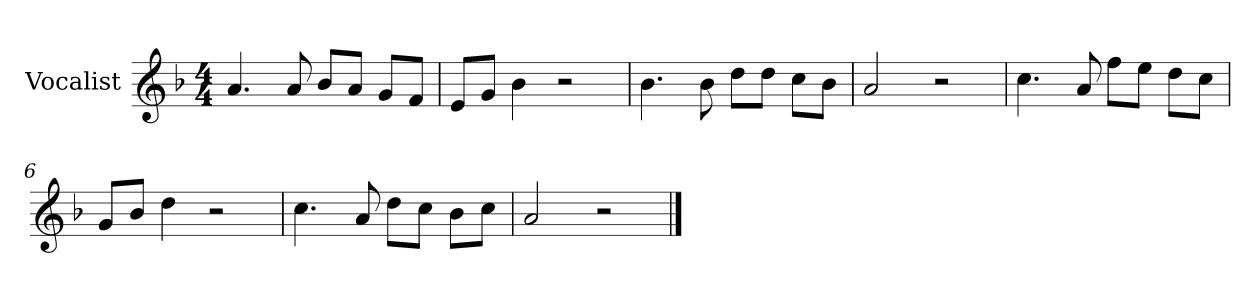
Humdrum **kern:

**kern
*part1
*staff1
*I"Vocalist
*k[b-]
*F:
*M4/4
=1
4.a
8a
8b-L
8aJ
8gL
8fJ
=2
8eL
8gJ
4b-
2r
=3
4.b-
8b-
8ddL
8ddJ
8ccL
8b-J
=4
2a
2r
=5
4.cc
8a
8ffL
8eeJ
8ddL
8ccJ
=6
8gL
8b-J
4dd
2r
=7
4.cc
8a
8ddL
8ccJ
8b-L
8ccJ
=8
2a
2r
==
*-
